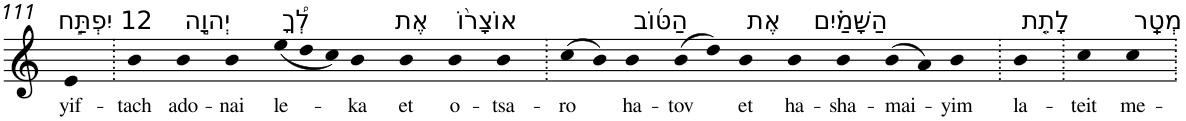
**kern	**text
*part1	*part1
*staff1	*staff1
*I"Piano	*
*I'Pno	*
!!LO:PB:g=z
*clefG2	*
*k[]	*
=111	=111
!LO:TX:a:t=12 יִפְתַּ֣ח	!
!	!LO:LY:b
4e	yif-
=112.	=112.
!	!LO:LY:b
4b	-tach
!LO:TX:a:t=יְהוָ֣ה	!
!	!LO:LY:b
4b	ado-
!	!LO:LY:b
4b	-nai
!LO:TX:a:t=לְ֠ךָ	!
!	!LO:LY:b
(<12ee	le-
12dd	.
12cc)	.
!	!LO:LY:b
4b	-ka
!LO:TX:a:t=אֶת	!
!	!LO:LY:b
4b	et
!LO:TX:a:t=אוֹצָר֨וֹ	!
!	!LO:LY:b
4b	o-
!	!LO:LY:b
4b	-tsa-
=113.	=113.
!	!LO:LY:b
(8cc	-ro
8b)	.
!LO:TX:a:t=הַטּ֜וֹב	!
!	!LO:LY:b
4b	ha-
!	!LO:LY:b
(8b	-tov
8dd)	.
!LO:TX:a:t=אֶת	!
!	!LO:LY:b
4b	et
!LO:TX:a:t=הַשָּׁמַ֗יִם	!
!	!LO:LY:b
4b	ha-
!	!LO:LY:b
4b	-sha-
!	!LO:LY:b
(8b	-mai-
8a)	.
!	!LO:LY:b
4b	-yim
=114.	=114.
!LO:TX:a:t=לָתֵ֤ת	!
!	!LO:LY:b
4b	la-
=115.	=115.
!	!LO:LY:b
4cc	-teit
!LO:TX:a:t=מְטַֽר	!
!	!LO:LY:b
4cc	me-
=.	=.
*-	*-
